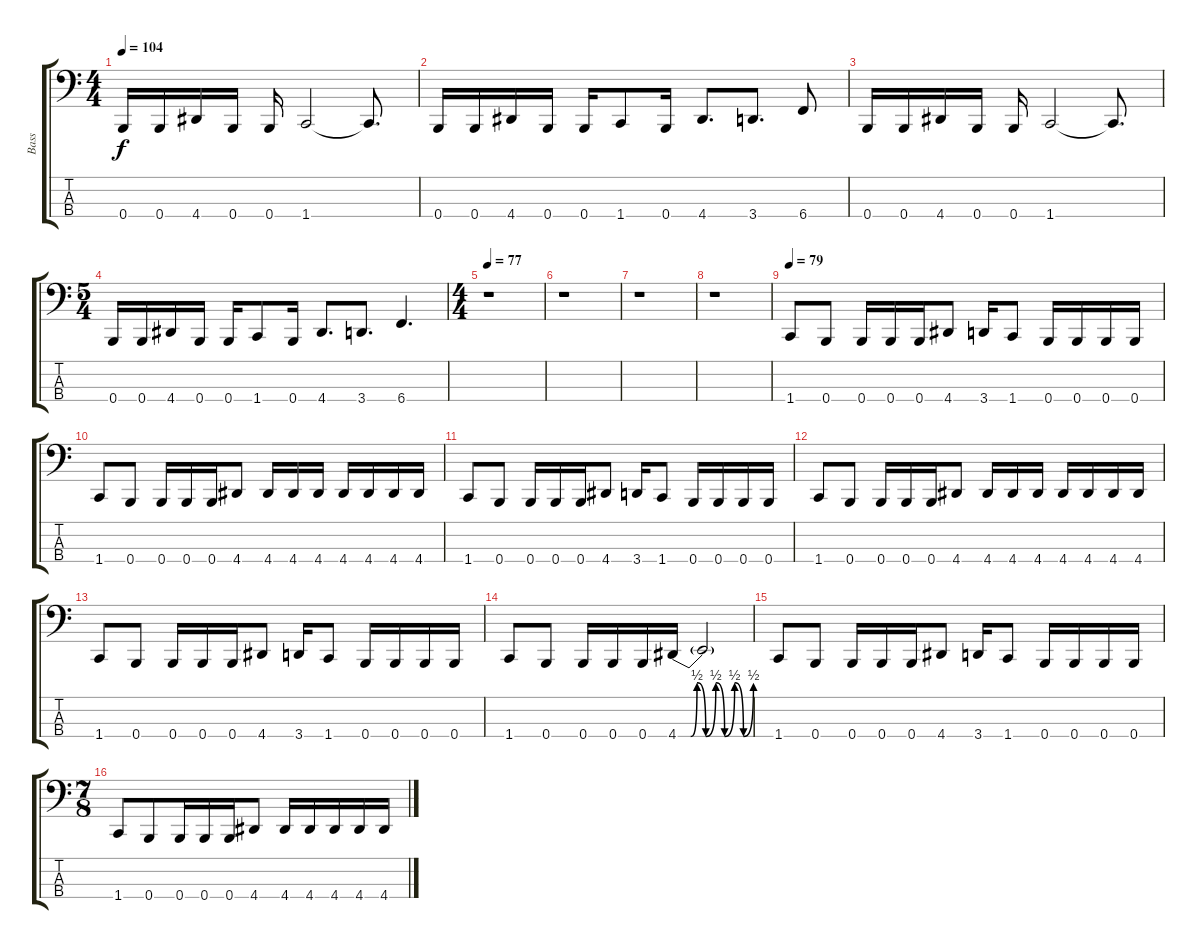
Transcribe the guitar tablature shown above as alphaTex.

\track ("Bass" "Bass") {instrument electricbassfinger}
\staff {score tabs}
\tuning (E2 B1 Gb1 B0) {hide}
\ts (4 4)
\tempo 104
\clef f4
\ks c
0.4.16{dy f} 0.4.16 4.4.16 0.4.16 0.4.16 1.4.2 1.4{t}.8{d} |
0.4.16 0.4.16 4.4.16 0.4.16 0.4.16 1.4.8 0.4.16 4.4.8{d} 3.4.8{d} 6.4.8 |
0.4.16 0.4.16 4.4.16 0.4.16 0.4.16 1.4.2 1.4{t}.8{d} |
\ts (5 4)
0.4.16 0.4.16 4.4.16 0.4.16 0.4.16 1.4.8 0.4.16 4.4.8{d} 3.4.8{d} 6.4.4{d} |
\ts (4 4)
\tempo 77
r.1 |
r.1 |
r.1 |
r.1 |
\tempo 79
1.4.8 0.4.8 0.4.16 0.4.16 0.4.16 4.4.8 3.4.16 1.4.8 0.4.16 0.4.16 0.4.16 0.4.16 |
1.4.8 0.4.8 0.4.16 0.4.16 0.4.16 4.4.8 4.4.16 4.4.16 4.4.16 4.4.16 4.4.16 4.4.16 4.4.16 |
1.4.8 0.4.8 0.4.16 0.4.16 0.4.16 4.4.8 3.4.16 1.4.8 0.4.16 0.4.16 0.4.16 0.4.16 |
1.4.8 0.4.8 0.4.16 0.4.16 0.4.16 4.4.8 4.4.16 4.4.16 4.4.16 4.4.16 4.4.16 4.4.16 4.4.16 |
1.4.8 0.4.8 0.4.16 0.4.16 0.4.16 4.4.8 3.4.16 1.4.8 0.4.16 0.4.16 0.4.16 0.4.16 |
1.4.8 0.4.8 0.4.16 0.4.16 0.4.16 4.4{be (custom 0 0 10 0 15 2 22 0 30 2 37 0 45 2 52 0 60 2)}.16 4.4{t}.2 |
1.4.8 0.4.8 0.4.16 0.4.16 0.4.16 4.4.8 3.4.16 1.4.8 0.4.16 0.4.16 0.4.16 0.4.16 |
\ts (7 8)
1.4.8 0.4.8 0.4.16 0.4.16 0.4.16 4.4.8 4.4.16 4.4.16 4.4.16 4.4.16 4.4.16
